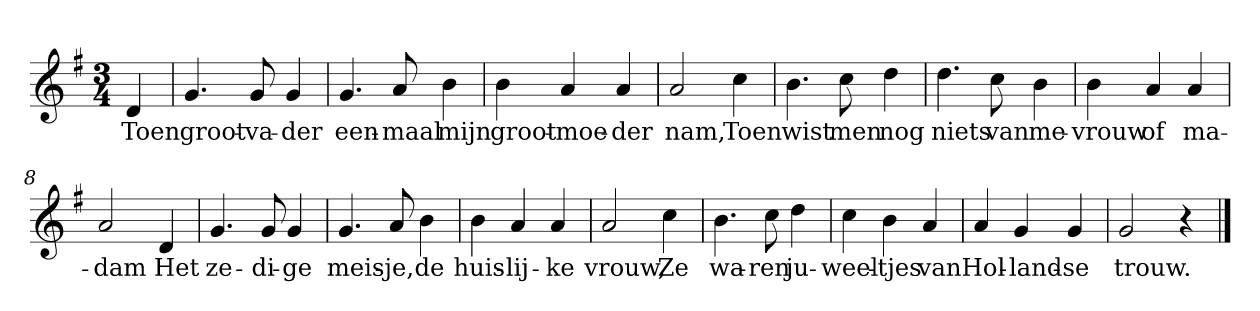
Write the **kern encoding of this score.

**kern	**text
*part1	*part1
*staff1	*staff1
*clefG2	*
*k[f#]	*
*G:	*
*M3/4	*
*MM120	*
=	=
4d	Toen
=1	=1
4.g	groot-
8g	-va-
4g	-der
=2	=2
4.g	een-
8a	-maal
4b	mijn
=3	=3
4b	groot-
4a	-moe-
4a	-der
=4	=4
2a	nam,
4cc	Toen
=5	=5
4.b	wist
8cc	men
4dd	nog
=6	=6
4.dd	niets
8cc	van
4b	me-
=7	=7
4b	-vrouw
4a	of
4a	ma-
=8	=8
2a	-dam
4d	Het
=9	=9
4.g	ze-
8g	-di-
4g	-ge
=10	=10
4.g	meis-
8a	-je,
4b	de
=11	=11
4b	huis-
4a	-lij-
4a	-ke
=12	=12
2a	vrouw,
4cc	Ze
=13	=13
4.b	wa-
8cc	-ren
4dd	ju-
=14	=14
4cc	-weel-
4b	-tjes
4a	van
=15	=15
4a	Hol-
4g	-land-
4g	-se
=16	=16
2g	trouw.
4r	.
==	==
*-	*-
